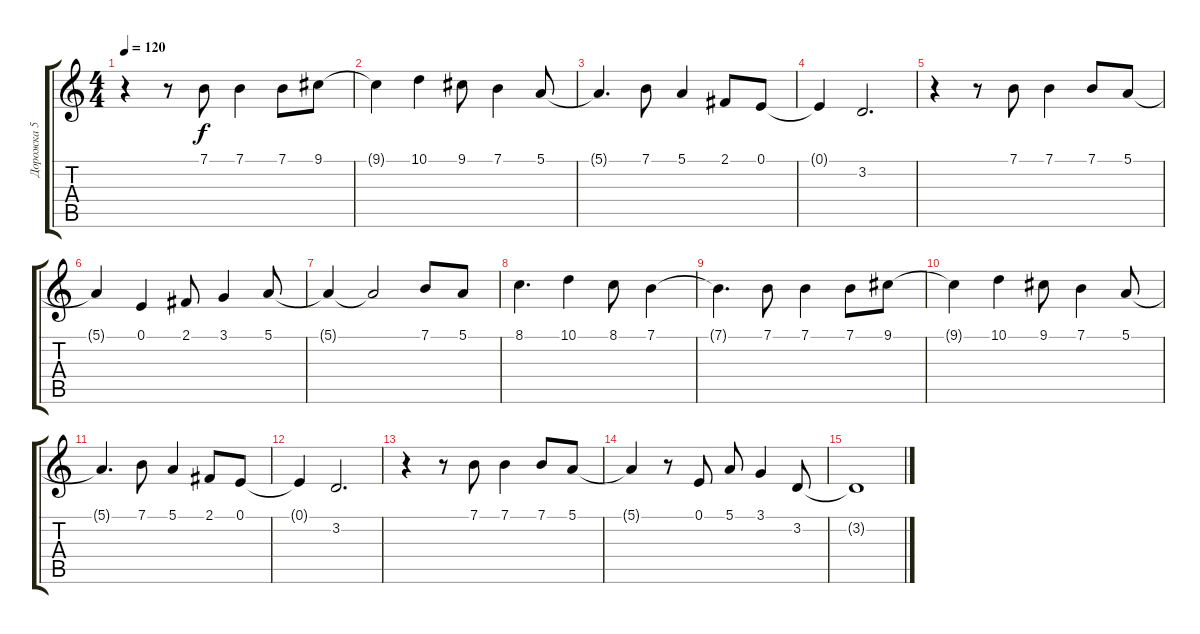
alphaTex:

\track ("Дорожка 5" "Дорожка 5") {instrument flute}
\staff {score tabs}
\tuning (E4 B3 G3 D3 A2 E2) {hide}
\ts (4 4)
\tempo 120
\clef g2
\ks c
r.4{dy f} r.8 7.1.8 7.1.4 7.1.8 9.1.8 |
9.1{t}.4 10.1.4 9.1.8 7.1.4 5.1.8 |
5.1{t}.4{d} 7.1.8 5.1.4 2.1.8 0.1.8 |
0.1{t}.4 3.2.2{d} |
r.4 r.8 7.1.8 7.1.4 7.1.8 5.1.8 |
5.1{t}.4 0.1.4 2.1.8 3.1.4 5.1.8 |
5.1{t}.4 5.1{t}.2 7.1.8 5.1.8 |
8.1.4{d} 10.1.4 8.1.8 7.1.4 |
7.1{t}.4{d} 7.1.8 7.1.4 7.1.8 9.1.8 |
9.1{t}.4 10.1.4 9.1.8 7.1.4 5.1.8 |
5.1{t}.4{d} 7.1.8 5.1.4 2.1.8 0.1.8 |
0.1{t}.4 3.2.2{d} |
r.4 r.8 7.1.8 7.1.4 7.1.8 5.1.8 |
5.1{t}.4 r.8 0.1.8 5.1.8 3.1.4 3.2.8 |
3.2{t}.1
